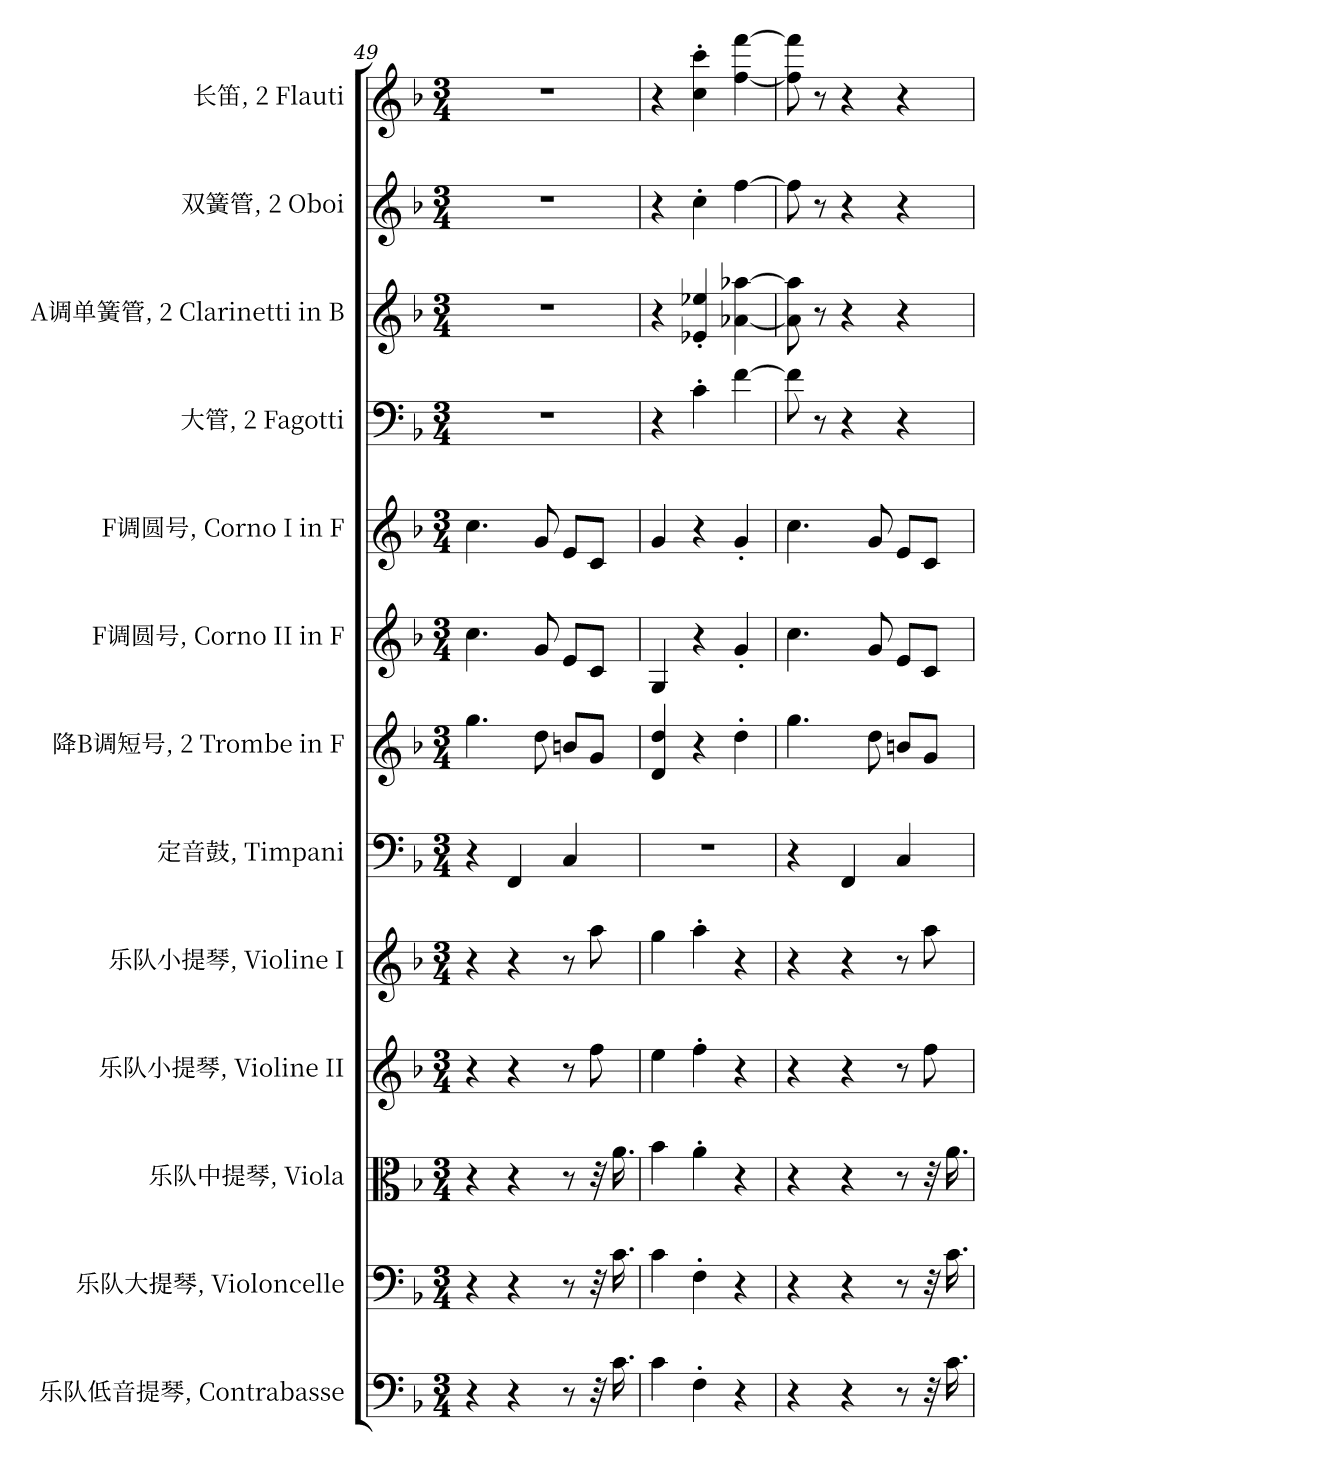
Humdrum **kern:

**kern	**kern	**kern	**kern	**kern	**kern	**kern	**kern	**kern	**kern	**kern	**kern	**kern
*part13	*part12	*part11	*part10	*part9	*part8	*part7	*part6	*part5	*part4	*part3	*part2	*part1
*staff13	*staff12	*staff11	*staff10	*staff9	*staff8	*staff7	*staff6	*staff5	*staff4	*staff3	*staff2	*staff1
*I"乐队低音提琴, Contrabasse	*I"乐队大提琴, Violoncelle	*I"乐队中提琴, Viola	*I"乐队小提琴, Violine II	*I"乐队小提琴, Violine I	*I"定音鼓, Timpani	*I"降B调短号, 2 Trombe in F	*I"F调圆号, Corno II in F	*I"F调圆号, Corno I in F	*I"大管, 2 Fagotti	*I"A调单簧管, 2 Clarinetti in B	*I"双簧管, 2 Oboi	*I"长笛, 2 Flauti
*I'Cbs.	*	*	*	*	*I'Timp.	*	*	*	*	*I'A Cl.	*I'Ob.	*I'Fl.
*clefF4	*clefF4	*clefC3	*clefG2	*clefG2	*clefF4	*clefG2	*clefG2	*clefG2	*clefF4	*clefG2	*clefG2	*clefG2
*ITrd7c12	*	*	*	*	*	*ITrd1c2	*ITrd4c7	*ITrd4c7	*	*ITrd2c3	*	*
*k[b-]	*k[b-]	*k[b-]	*k[b-]	*k[b-]	*k[b-]	*k[b-e-a-]	*k[b-e-]	*k[b-e-]	*k[b-]	*k[f#c#]	*k[b-]	*k[b-]
*M3/4	*M3/4	*M3/4	*M3/4	*M3/4	*M3/4	*M3/4	*M3/4	*M3/4	*M3/4	*M3/4	*M3/4	*M3/4
*MM104	*MM104	*MM104	*MM104	*MM104	*MM104	*MM104	*MM104	*MM104	*MM104	*MM104	*MM104	*MM104
=49	=49	=49	=49	=49	=49	=49	=49	=49	=49	=49	=49	=49
4r	4r	4r	4r	4r	4r	4.ff\	4.f\	4.f\	2.r	2.r	2.r	2.r
4r	4r	4r	4r	4r	4FF/	.	.	.	.	.	.	.
.	.	.	.	.	.	8cc\	8c/	8c/	.	.	.	.
8r	8r	8r	8r	8r	4C/	8an/L	8A/L	8A/L	.	.	.	.
32r	32r	32r	8ff\	8aa\	.	8f/J	8F/J	8F/J	.	.	.	.
16.C\	16.c\	16.a\	.	.	.	.	.	.	.	.	.	.
=50	=50	=50	=50	=50	=50	=50	=50	=50	=50	=50	=50	=50
*	*	*	*	*	*	*	*	*	*	*	*	*MM101
4C\	4c\	4b-\	4ee\	4gg\	2.r	4c/ 4cc/	4C/	4c/	4r	4r	4r	4r
*	*	*	*	*	*	*	*	*	*	*	*	*MM105
4FF'\	4F'\	4a'\	4ff'\	4aa'\	.	4r	4r	4r	4c'\	4cn/' 4ccn/'	4cc'\	4cc\' 4ccc\'
*	*	*	*	*	*	*	*	*	*	*	*	*MM101
4r	4r	4r	4r	4r	.	4cc'\	4c'/	4c'/	[4f\	[4fn\ [4ffn\	[4ff\	[4ff\ [4fff\
=51	=51	=51	=51	=51	=51	=51	=51	=51	=51	=51	=51	=51
*	*	*	*	*	*	*	*	*	*	*	*	*MM104
4r	4r	4r	4r	4r	4r	4.ff\	4.f\	4.f\	8f\]	8f\] 8ff\]	8ff\]	8ff\] 8fff\]
.	.	.	.	.	.	.	.	.	8r	8r	8r	8r
*	*	*	*	*	*	*	*	*	*	*	*	*MM105
4r	4r	4r	4r	4r	4FF/	.	.	.	4r	4r	4r	4r
.	.	.	.	.	.	8cc\	8c/	8c/	.	.	.	.
*	*	*	*	*	*	*	*	*	*	*	*	*MM111
8r	8r	8r	8r	8r	4C/	8an/L	8A/L	8A/L	4r	4r	4r	4r
32r	32r	32r	8ff\	8aa\	.	8f/J	8F/J	8F/J	.	.	.	.
16.C\	16.c\	16.a\	.	.	.	.	.	.	.	.	.	.
=	=	=	=	=	=	=	=	=	=	=	=	=
*-	*-	*-	*-	*-	*-	*-	*-	*-	*-	*-	*-	*-
